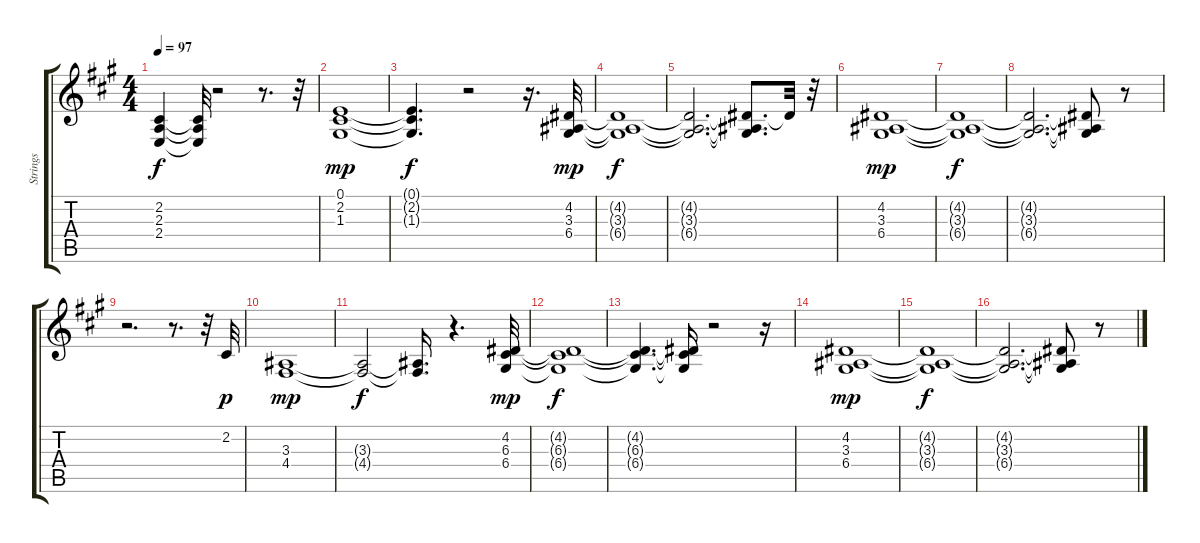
\track ("Strings" "Strings") {instrument synthstrings2}
\staff {score tabs}
\tuning (E4 B3 G3 D3 A2 E2) {hide}
\ts (4 4)
\tempo 97
\clef g2
\ks a
(2.2{t} 2.3{t} 2.4{t}).4{dy f} (2.2{t} 2.3{t} 2.4{t}).32 r.2 r.8{d} r.32 |
(0.1 2.2 1.3).1{dy mp} |
(0.1{t} 2.2{t} 1.3{t}).4{d dy f} r.2 r.16{d} (4.2 3.3 6.4).32{dy mp} |
(4.2{t} 3.3{t} 6.4{t}).1{dy f} |
(4.2{t} 3.3{t} 6.4{t}).2{d} (4.2{t} 3.3{t} 6.4{t}).8{d} 4.2{t}.32 r.32 |
(4.2 3.3 6.4).1{dy mp} |
(4.2{t} 3.3{t} 6.4{t}).1{dy f} |
(4.2{t} 3.3{t} 6.4{t}).2{d} (4.2{t} 3.3{t} 6.4{t}).8 r.8 |
r.2{d} r.8{d} r.32 2.2.32{dy p} |
(3.3 4.4).1{dy mp} |
(3.3{t} 4.4{t}).2{dy f} (3.3{t} 4.4{t}).16{d} r.4{d} (4.2 6.3 6.4).32{dy mp} |
(4.2{t} 6.3{t} 6.4{t}).1{dy f} |
(4.2{t} 6.3{t} 6.4{t}).4{d} (4.2{t} 6.3{t} 6.4{t}).16 r.2 r.16 |
(4.2 3.3 6.4).1{dy mp} |
(4.2{t} 3.3{t} 6.4{t}).1{dy f} |
(4.2{t} 3.3{t} 6.4{t}).2{d} (4.2{t} 3.3{t} 6.4{t}).8 r.8
